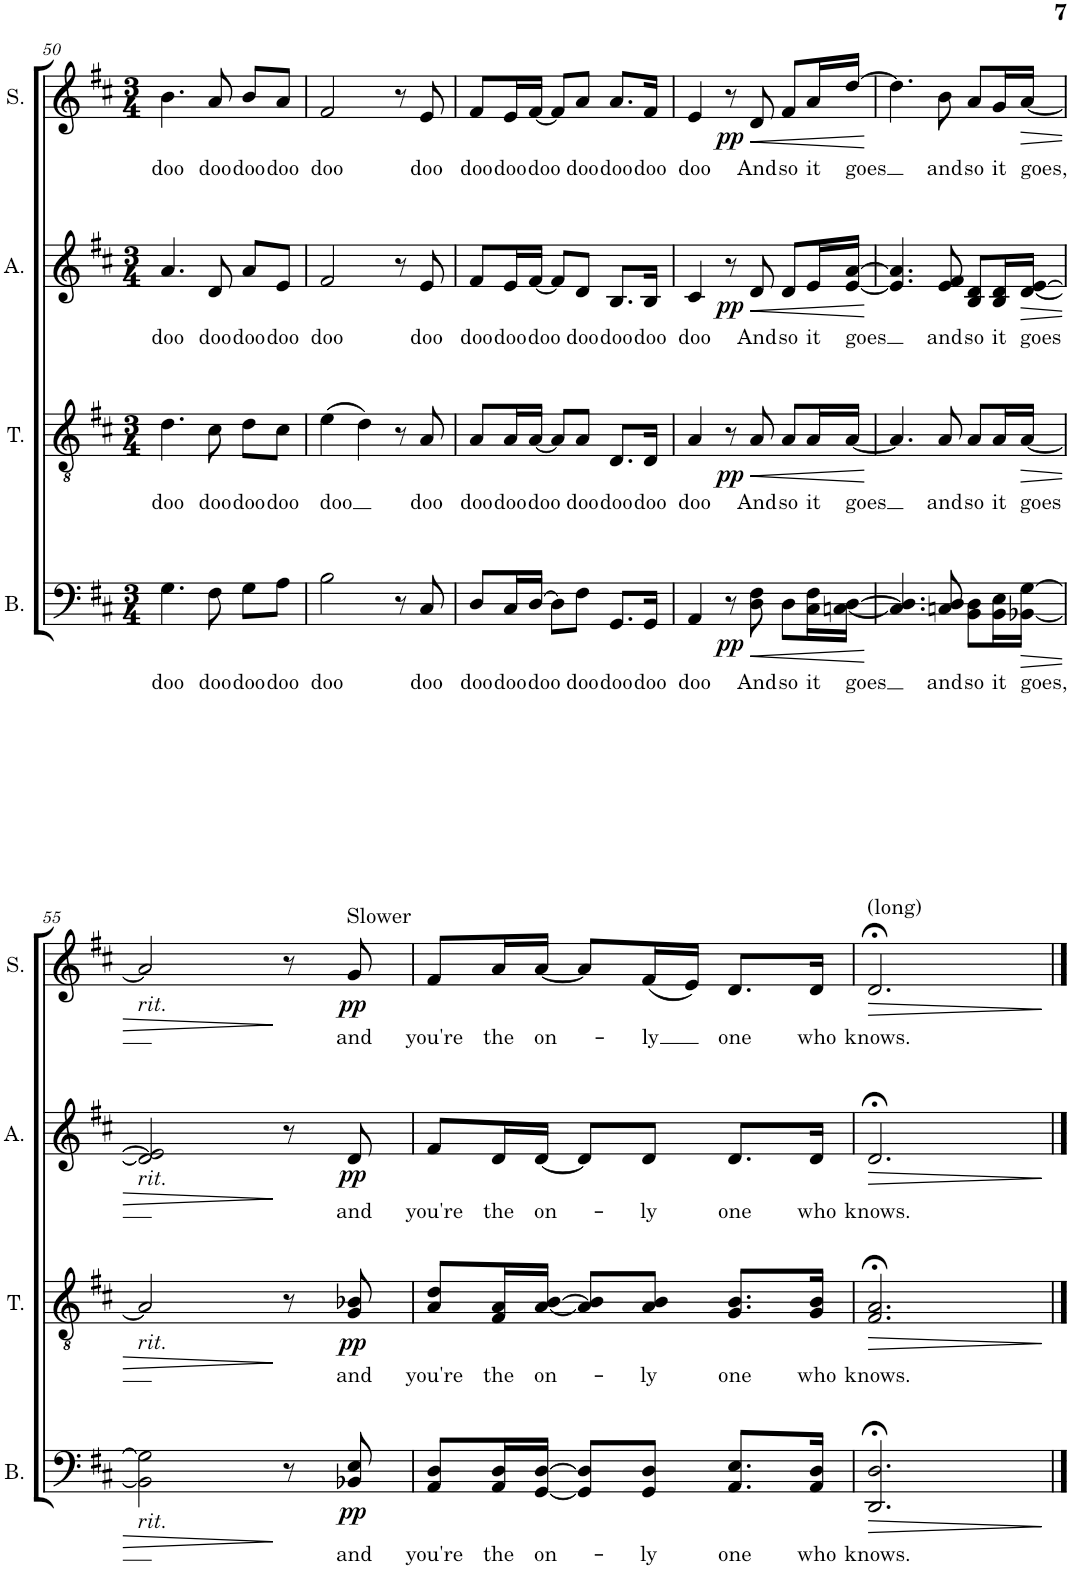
**kern	**text	**dynam	**kern	**text	**dynam	**kern	**text	**dynam	**kern	**text	**dynam
*part4	*part4	*part4	*part3	*part3	*part3	*part2	*part2	*part2	*part1	*part1	*part1
*staff4	*staff4	*staff4	*staff3	*staff3	*staff3	*staff2	*staff2	*staff2	*staff1	*staff1	*staff1
*I"Bass	*	*	*I"Tenor	*	*	*I"Alto	*	*	*I"Soprano	*	*
*I'B.	*	*	*I'T.	*	*	*I'A.	*	*	*I'S.	*	*
!!LO:PB:g=z
*clefF4	*	*	*clefGv2	*	*	*clefG2	*	*	*clefG2	*	*
*k[f#c#]	*	*	*k[f#c#]	*	*	*k[f#c#]	*	*	*k[f#c#]	*	*
*M3/4	*	*	*M3/4	*	*	*M3/4	*	*	*M3/4	*	*
=50	=50	=50	=50	=50	=50	=50	=50	=50	=50	=50	=50
!	!LO:LY:b	!	!	!LO:LY:b	!	!	!LO:LY:b	!	!	!LO:LY:b	!
4.G\	doo	.	4.d\	doo	.	4.a/	doo	.	4.b\	doo	.
!	!LO:LY:b	!	!	!LO:LY:b	!	!	!LO:LY:b	!	!	!LO:LY:b	!
8F#\	doo	.	8c#\	doo	.	8d/	doo	.	8a/	doo	.
!	!LO:LY:b	!	!	!LO:LY:b	!	!	!LO:LY:b	!	!	!LO:LY:b	!
8G\L	doo	.	8d\L	doo	.	8a/L	doo	.	8b/L	doo	.
!	!LO:LY:b	!	!	!LO:LY:b	!	!	!LO:LY:b	!	!	!LO:LY:b	!
8A\J	doo	.	8c#\J	doo	.	8e/J	doo	.	8a/J	doo	.
=51	=51	=51	=51	=51	=51	=51	=51	=51	=51	=51	=51
!	!LO:LY:b	!	!	!LO:LY:b	!	!	!LO:LY:b	!	!	!LO:LY:b	!
2B\	doo	.	(4e\	doo	.	2f#/	doo	.	2f#/	doo	.
.	.	.	4d\)	.	.	.	.	.	.	.	.
8r	.	.	8r	.	.	8r	.	.	8r	.	.
!	!LO:LY:b	!	!	!LO:LY:b	!	!	!LO:LY:b	!	!	!LO:LY:b	!
8C#/	doo	.	8A/	doo	.	8e/	doo	.	8e/	doo	.
=52	=52	=52	=52	=52	=52	=52	=52	=52	=52	=52	=52
!	!LO:LY:b	!	!	!LO:LY:b	!	!	!LO:LY:b	!	!	!LO:LY:b	!
8D/L	doo	.	8A/L	doo	.	8f#/L	doo	.	8f#/L	doo	.
!	!LO:LY:b	!	!	!LO:LY:b	!	!	!LO:LY:b	!	!	!LO:LY:b	!
16C#/L	doo	.	16A/L	doo	.	16e/L	doo	.	16e/L	doo	.
!	!LO:LY:b	!	!	!LO:LY:b	!	!	!LO:LY:b	!	!	!LO:LY:b	!
[16D/JJ	doo	.	[16A/JJ	doo	.	[16f#/JJ	doo	.	[16f#/JJ	doo	.
8D\L]	.	.	8A/L]	.	.	8f#/L]	.	.	8f#/L]	.	.
!	!LO:LY:b	!	!	!LO:LY:b	!	!	!LO:LY:b	!	!	!LO:LY:b	!
8F#\J	doo	.	8A/J	doo	.	8d/J	doo	.	8a/J	doo	.
!	!LO:LY:b	!	!	!LO:LY:b	!	!	!LO:LY:b	!	!	!LO:LY:b	!
8.GG/L	doo	.	8.D/L	doo	.	8.B/L	doo	.	8.a/L	doo	.
!	!LO:LY:b	!	!	!LO:LY:b	!	!	!LO:LY:b	!	!	!LO:LY:b	!
16GG/Jk	doo	.	16D/Jk	doo	.	16B/Jk	doo	.	16f#/Jk	doo	.
=53	=53	=53	=53	=53	=53	=53	=53	=53	=53	=53	=53
!	!LO:LY:b	!	!	!LO:LY:b	!	!	!LO:LY:b	!	!	!LO:LY:b	!
4AA/	doo	.	4A/	doo	.	4c#/	doo	.	4e/	doo	.
!	!	!LO:DY:b	!	!	!LO:DY:b	!	!	!LO:DY:b	!	!	!LO:DY:b
8r	.	pp	8r	.	pp	8r	.	pp	8r	.	pp
!	!LO:LY:b	!LO:HP:b	!	!LO:LY:b	!LO:HP:b	!	!LO:LY:b	!LO:HP:b	!	!LO:LY:b	!LO:HP:b
8D\ 8F#\	And	<	8A/	And	<	8d/	And	<	8d/	And	<
!	!LO:LY:b	!	!	!LO:LY:b	!	!	!LO:LY:b	!	!	!LO:LY:b	!
8D\L	so	.	8A/L	so	.	8d/L	so	.	8f#/L	so	.
!	!LO:LY:b	!	!	!LO:LY:b	!	!	!LO:LY:b	!	!	!LO:LY:b	!
16C#\ 16F#\L	it	.	16A/L	it	.	16e/L	it	.	16a/L	it	.
!	!LO:LY:b	!	!	!LO:LY:b	!	!	!LO:LY:b	!	!	!LO:LY:b	!
[16Cn\ [16D\JJ	goes	.	[16A/JJ	goes	.	[16e/ [16a/JJ	goes	.	[16dd/JJ	goes	.
.	.	[	.	.	[	.	.	[	.	.	[
=54	=54	=54	=54	=54	=54	=54	=54	=54	=54	=54	=54
4.C/] 4.D/]	.	.	4.A/]	.	.	4.e/] 4.a/]	.	.	4.dd\]	.	.
!	!LO:LY:b	!	!	!LO:LY:b	!	!	!LO:LY:b	!	!	!LO:LY:b	!
8Cn/ 8D/	and	.	8A/	and	.	8e/ 8f#/	and	.	8b\	and	.
!	!LO:LY:b	!	!	!LO:LY:b	!	!	!LO:LY:b	!	!	!LO:LY:b	!
8BB\ 8D\L	so	.	8A/L	so	.	8B/ 8d/L	so	.	8a/L	so	.
!	!LO:LY:b	!	!	!LO:LY:b	!	!	!LO:LY:b	!	!	!LO:LY:b	!
16BB\ 16E\L	it	.	16A/L	it	.	16B/ 16d/L	it	.	16g/L	it	.
!	!LO:LY:b	!LO:HP:b	!	!LO:LY:b	!LO:HP:b	!	!LO:LY:b	!LO:HP:b	!	!LO:LY:b	!LO:HP:b
[16BB-X\ [16G\JJ	goes,	>	[16A/JJ	goes	>	[16d/ [16e/JJ	goes	>	[16a/JJ	goes,	>
!!LO:LB:g=z
=55	=55	=55	=55	=55	=55	=55	=55	=55	=55	=55	=55
!	!	!	!	!	!	!	!	!	!LO:TX:b:i:t=rit.	!	!
!	!	!	!	!	!	!LO:TX:b:i:t=rit.	!	!	!	!	!
!	!	!	!LO:TX:b:i:t=rit.	!	!	!	!	!	!	!	!
!LO:TX:b:i:t=rit.	!	!	!	!	!	!	!	!	!	!	!
2BB-\] 2G\]	.	.	2A/]	.	.	2d/] 2e/]	.	.	2a/]	.	.
8r	.	]	8r	.	]	8r	.	]	8r	.	]
!	!	!	!	!	!	!	!	!	!LO:TX:a:t=Slower	!	!
!	!LO:LY:b	!LO:DY:b	!	!LO:LY:b	!LO:DY:b	!	!LO:LY:b	!LO:DY:b	!	!LO:LY:b	!LO:DY:b
8BB-X/ 8E/	and	pp	8G/ 8B-X/	and	pp	8d/	and	pp	8g/	and	pp
=56	=56	=56	=56	=56	=56	=56	=56	=56	=56	=56	=56
!	!LO:LY:b	!	!	!LO:LY:b	!	!	!LO:LY:b	!	!	!LO:LY:b	!
8AA/ 8D/L	you're	.	8A/ 8d/L	you're	.	8f#/L	you're	.	8f#/L	you're	.
!	!LO:LY:b	!	!	!LO:LY:b	!	!	!LO:LY:b	!	!	!LO:LY:b	!
16AA/ 16D/L	the	.	16F#/ 16A/L	the	.	16d/L	the	.	16a/L	the	.
!	!LO:LY:b	!	!	!LO:LY:b	!	!	!LO:LY:b	!	!	!LO:LY:b	!
[16GG/ [16D/JJ	on-	.	[16A/ [16B/JJ	on-	.	[16d/JJ	on-	.	[16a/JJ	-on-	.
8GG/] 8D/]L	.	.	8A/] 8B/]L	.	.	8d/L]	.	.	8a/L]	.	.
!	!LO:LY:b	!	!	!LO:LY:b	!	!	!LO:LY:b	!	!	!LO:LY:b	!
8GG/ 8D/J	-ly	.	8A/ 8B/J	-ly	.	8d/J	-ly	.	(16f#/L	-ly	.
.	.	.	.	.	.	.	.	.	16e/JJ)	.	.
!	!LO:LY:b	!	!	!LO:LY:b	!	!	!LO:LY:b	!	!	!LO:LY:b	!
8.AA/ 8.E/L	one	.	8.G/ 8.B/L	one	.	8.d/L	one	.	8.d/L	one	.
!	!LO:LY:b	!	!	!LO:LY:b	!	!	!LO:LY:b	!	!	!LO:LY:b	!
16AA/ 16D/Jk	who	.	16G/ 16B/Jk	who	.	16d/Jk	who	.	16d/Jk	who	.
=57	=57	=57	=57	=57	=57	=57	=57	=57	=57	=57	=57
!	!	!	!	!	!	!	!	!	!LO:TX:a:t=(long)	!	!
!	!LO:LY:b	!LO:HP:b	!	!LO:LY:b	!LO:HP:b	!	!LO:LY:b	!LO:HP:b	!	!LO:LY:b	!LO:HP:b
2.DD/;< 2.D/;<	knows.	>	2.F#/;< 2.A/;<	knows.	>	2.d;</	knows.	>	2.d;</	knows.	>
.	.	]	.	.	]	.	.	]	.	.	]
==	==	==	==	==	==	==	==	==	==	==	==
*-	*-	*-	*-	*-	*-	*-	*-	*-	*-	*-	*-
